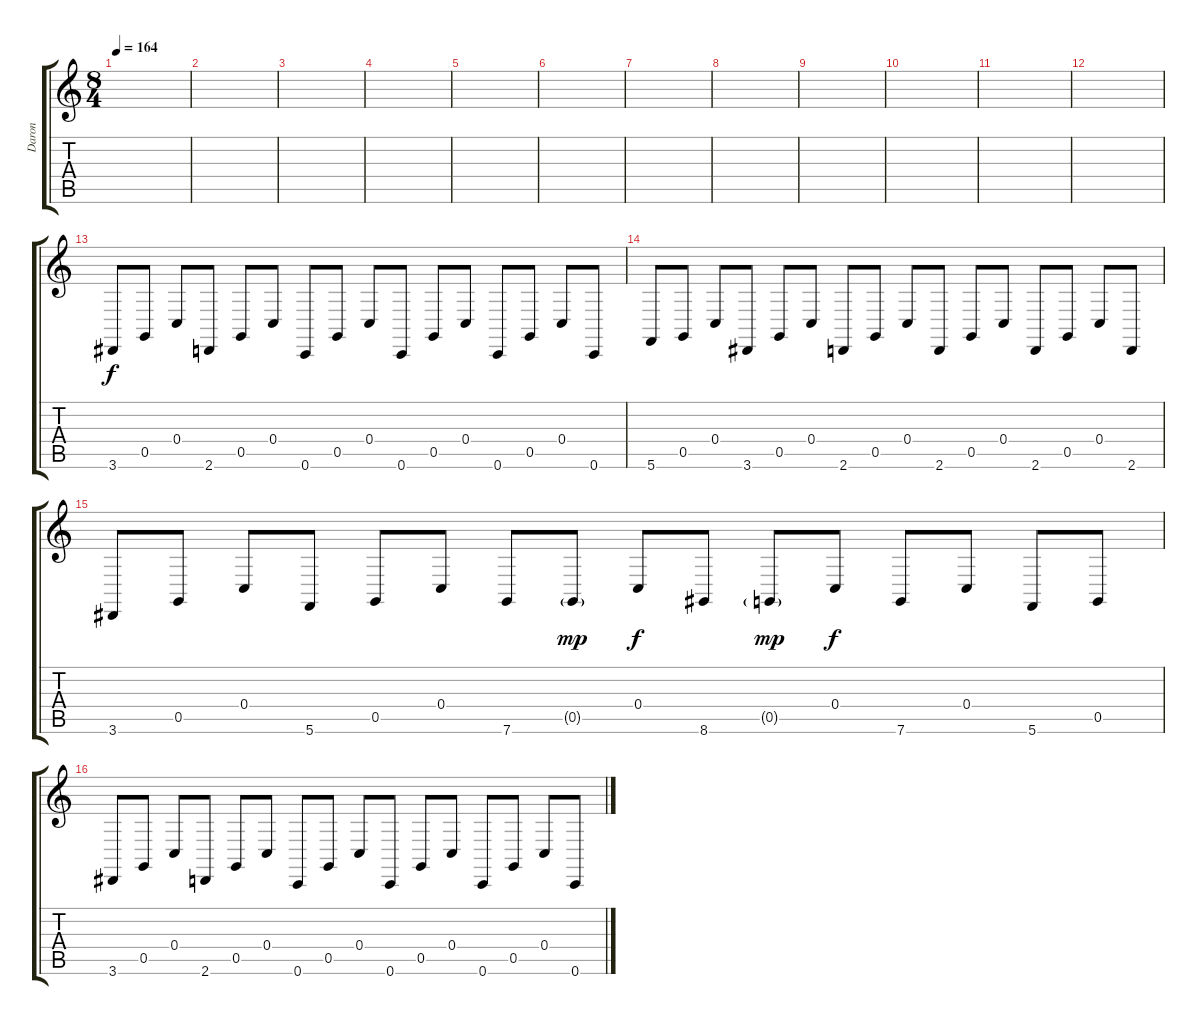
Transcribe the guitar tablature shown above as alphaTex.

\track ("Daron" "Daron") {instrument sitar}
\staff {score tabs}
\tuning (D4 A3 F3 C3 G2 C2) {hide}
\ts (8 4)
\tempo 164
\clef g2
\ks c
|
|
|
|
|
|
|
|
|
|
|
|
3.6.8 0.5.8 0.4.8 2.6.8 0.5.8 0.4.8 0.6.8 0.5.8 0.4.8 0.6.8 0.5.8 0.4.8 0.6.8 0.5.8 0.4.8 0.6.8 |
5.6.8 0.5.8 0.4.8 3.6.8 0.5.8 0.4.8 2.6.8 0.5.8 0.4.8 2.6.8 0.5.8 0.4.8 2.6.8 0.5.8 0.4.8 2.6.8 |
3.6.8 0.5.8 0.4.8 5.6.8 0.5.8 0.4.8 7.6.8 0.5{g}.8{dy mp} 0.4.8{dy f} 8.6.8 0.5{g}.8{dy mp} 0.4.8{dy f} 7.6.8 0.4.8 5.6.8 0.5.8 |
3.6.8 0.5.8 0.4.8 2.6.8 0.5.8 0.4.8 0.6.8 0.5.8 0.4.8 0.6.8 0.5.8 0.4.8 0.6.8 0.5.8 0.4.8 0.6.8
